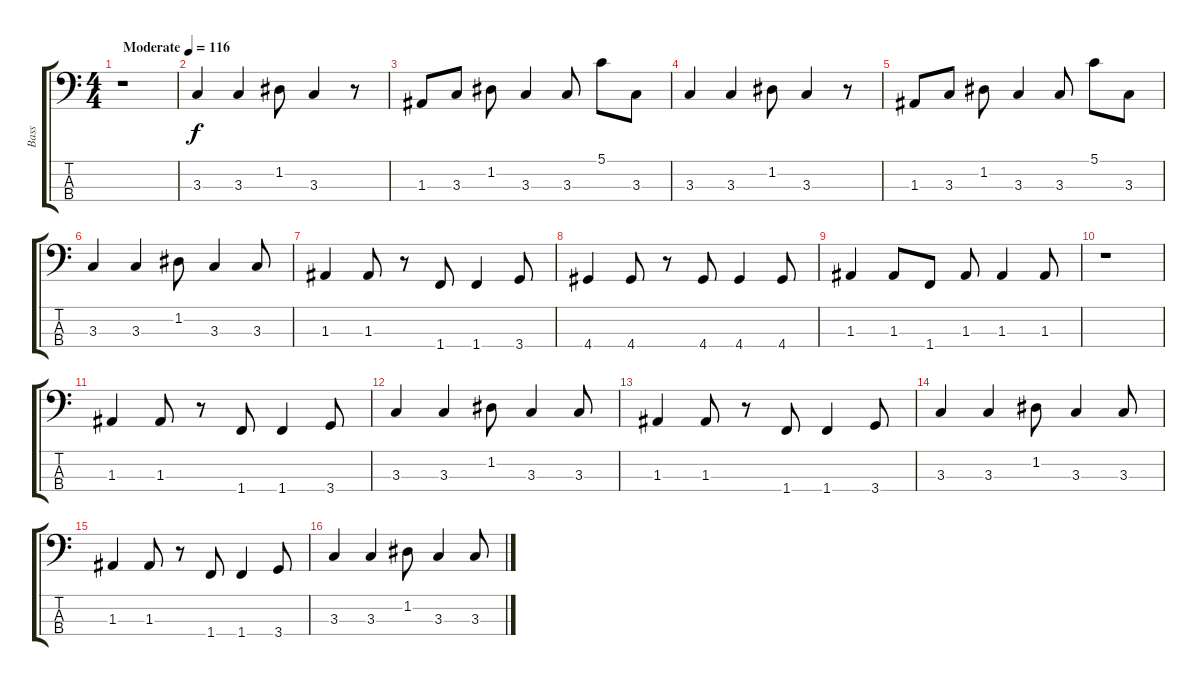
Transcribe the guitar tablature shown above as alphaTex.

\track ("Bass" "Bass") {instrument electricbassfinger}
\staff {score tabs}
\tuning (G2 D2 A1 E1) {hide}
\ts (4 4)
\tempo (116 "Moderate")
\clef f4
\ks c
r.1{dy f instrument electricbassfinger} |
3.3.4 3.3.4 1.2.8 3.3.4 r.8 |
1.3.8 3.3.8 1.2.8 3.3.4 3.3.8 5.1.8 3.3.8 |
3.3.4 3.3.4 1.2.8 3.3.4 r.8 |
1.3.8 3.3.8 1.2.8 3.3.4 3.3.8 5.1.8 3.3.8 |
3.3.4 3.3.4 1.2.8 3.3.4 3.3.8 |
1.3.4 1.3.8 r.8 1.4.8 1.4.4 3.4.8 |
4.4.4 4.4.8 r.8 4.4.8 4.4.4 4.4.8 |
1.3.4 1.3.8 1.4.8 1.3.8 1.3.4 1.3.8 |
r.1 |
1.3.4 1.3.8 r.8 1.4.8 1.4.4 3.4.8 |
3.3.4 3.3.4 1.2.8 3.3.4 3.3.8 |
1.3.4 1.3.8 r.8 1.4.8 1.4.4 3.4.8 |
3.3.4 3.3.4 1.2.8 3.3.4 3.3.8 |
1.3.4 1.3.8 r.8 1.4.8 1.4.4 3.4.8 |
3.3.4 3.3.4 1.2.8 3.3.4 3.3.8
